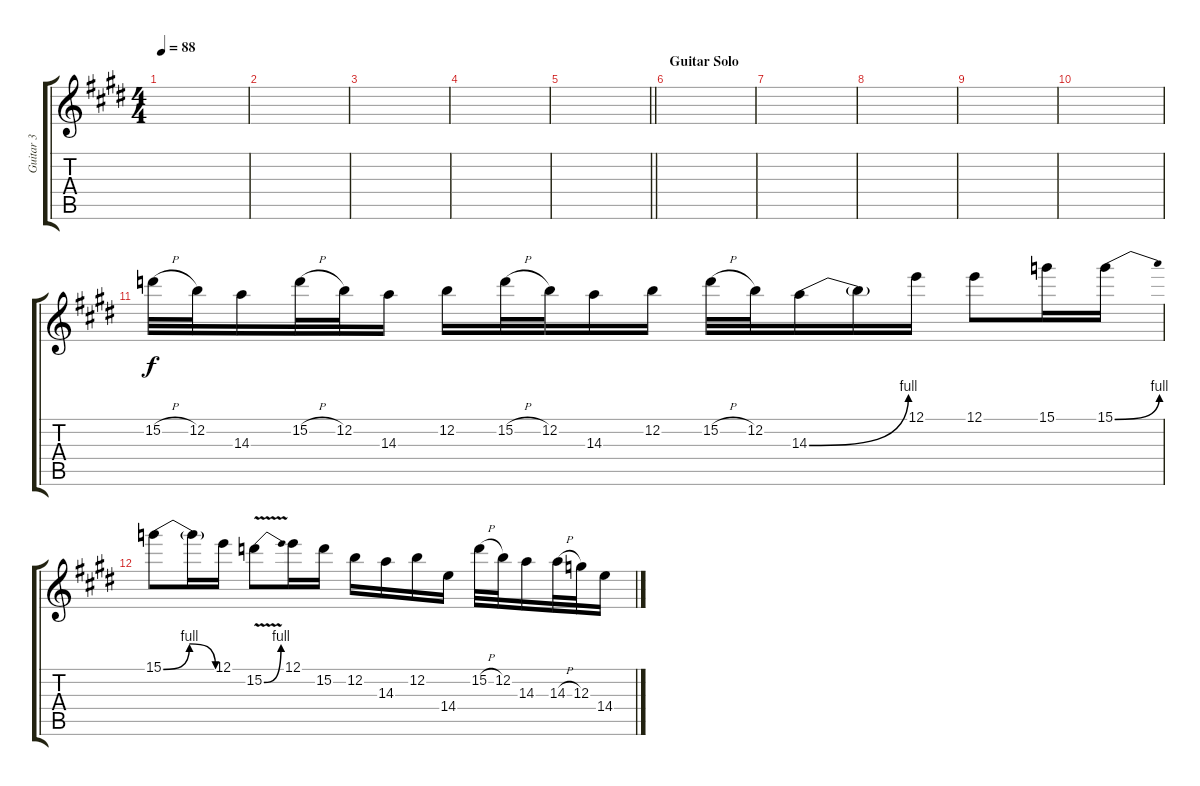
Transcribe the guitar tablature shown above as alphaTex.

\track ("Guitar 3" "Guitar 3") {instrument overdrivenguitar}
\staff {score tabs}
\tuning (E4 B3 G3 D3 A2 E2) {hide}
\ts (4 4)
\tempo 88
\clef g2
\ks e
|
|
|
|
\barLineRight lightlight
|
\section ("" "Guitar Solo")
|
|
|
|
|
15.2{h}.32 12.2.32 14.3.16 15.2{h}.32 12.2.32 14.3.16 12.2.16 15.2{h}.32 12.2.32 14.3.16 12.2.16 15.2{h}.32 12.2.32 14.3{be (bend 0 0 60 4)}.16 14.3{t}.16 12.1.16 12.1.8 15.1.16 15.1{be (bend 0 0 60 4)}.16 |
15.1{be (bendrelease 0 0 25 4 34 4 60 0)}.8 15.1{t}.16 12.1.16 15.2{be (bend 0 0 60 4) v}.8 12.1.16 15.2.16 12.2.16 14.3.16 12.2.16 14.4.16 15.2{h}.32 12.2.32 14.3.16 14.3{h}.32 12.3.32 14.4.16
